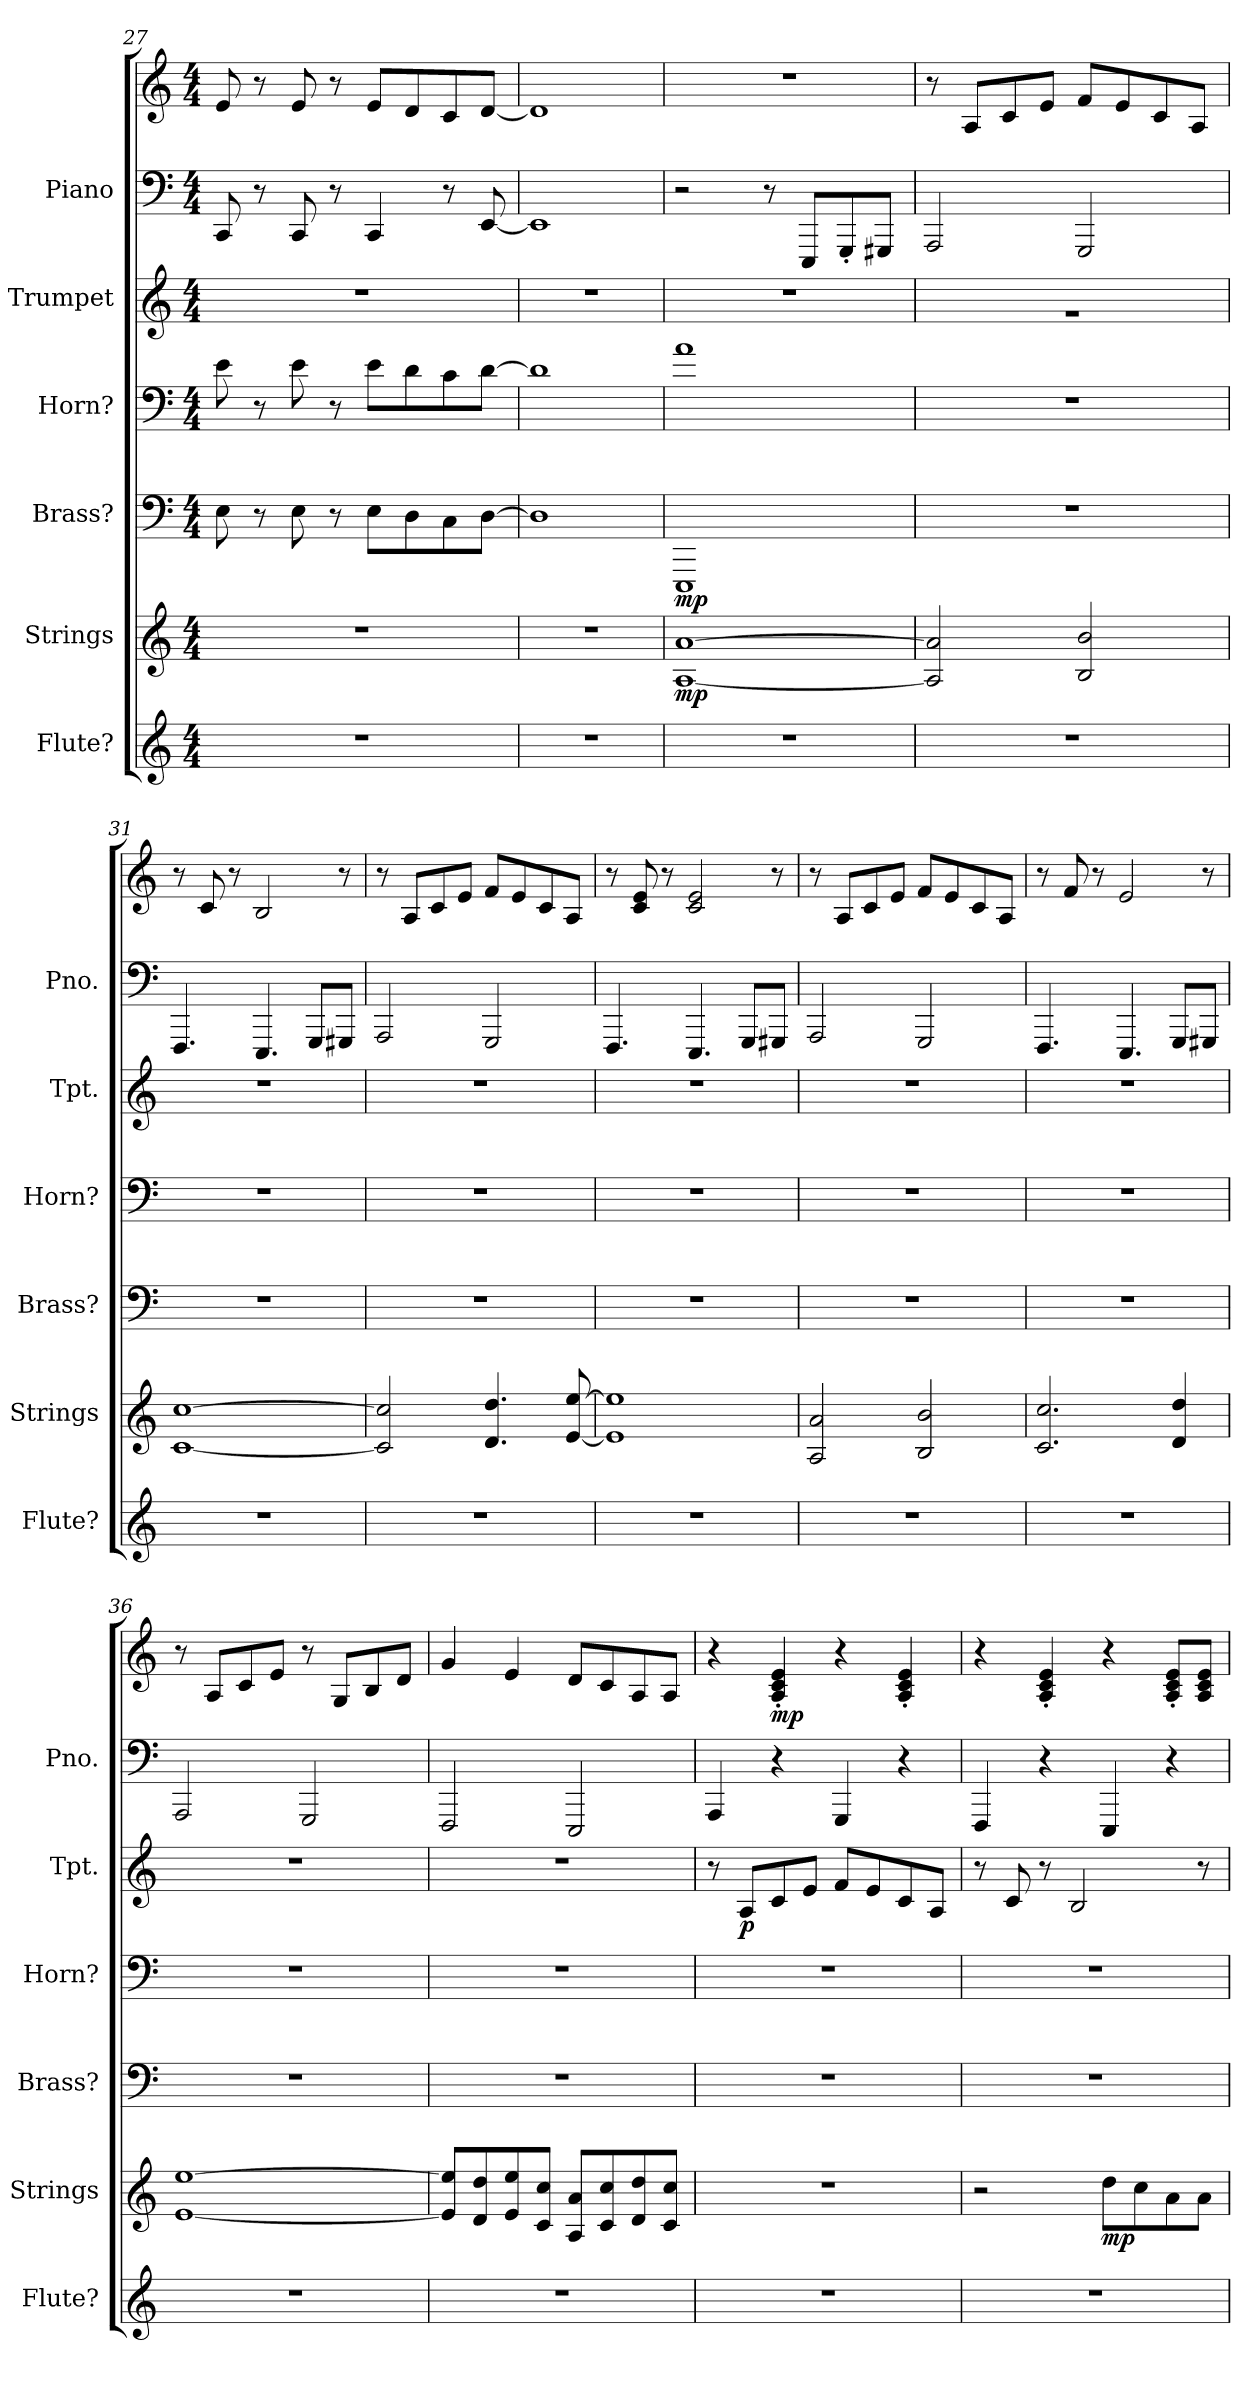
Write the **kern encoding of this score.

**kern	**kern	**dynam	**kern	**dynam	**kern	**kern	**dynam	**kern	**kern	**dynam
*part6	*part5	*part5	*part4	*part4	*part3	*part2	*part2	*part1	*part1	*part1
*staff7	*staff6	*staff6	*staff5	*staff5	*staff4	*staff3	*staff3	*staff2	*staff1	*staff1/2
*I"Flute?	*I"Strings	*	*I"Brass?	*	*I"Horn?	*I"Trumpet	*	*I"Piano	*	*
*I'Flute?	*I'Strings	*	*I'Brass?	*	*I'Horn?	*I'Tpt.	*	*I'Pno.	*	*
*clefG2	*clefG2	*	*clefF4	*	*clefF4	*clefG2	*	*clefF4	*clefG2	*
*	*	*	*	*	*ITrd7c12	*	*	*	*	*
*k[]	*k[]	*	*k[]	*	*k[]	*k[]	*	*k[]	*k[]	*
*M4/4	*M4/4	*	*M4/4	*	*M4/4	*M4/4	*	*M4/4	*M4/4	*
=27	=27	=27	=27	=27	=27	=27	=27	=27	=27	=27
1r	1r	.	8E\	.	8E\	1r	.	8CC/	8e/	.
.	.	.	8r	.	8r	.	.	8r	8r	.
.	.	.	8E\	.	8E\	.	.	8CC/	8e/	.
.	.	.	8r	.	8r	.	.	8r	8r	.
.	.	.	8E\L	.	8E\L	.	.	4CC/	8e/L	.
.	.	.	8D\	.	8D\	.	.	.	8d/	.
.	.	.	8C\	.	8C\	.	.	8r	8c/	.
.	.	.	[8D\J	.	[8D\J	.	.	[8EE/	[8d/J	.
=28	=28	=28	=28	=28	=28	=28	=28	=28	=28	=28
1r	1r	.	1D]	.	1D]	1r	.	1EE]	1d]	.
=29	=29	=29	=29	=29	=29	=29	=29	=29	=29	=29
!	!	!LO:DY:b	!	!LO:DY:b	!	!	!	!	!	!
1r	[1A [1a	mp	1EEE	mp	1A	1r	.	2r	1r	.
.	.	.	.	.	.	.	.	8r	.	.
.	.	.	.	.	.	.	.	8EEE/L	.	.
.	.	.	.	.	.	.	.	8GGG'/	.	.
.	.	.	.	.	.	.	.	8GGG#X/J	.	.
!!LO:LB:g=z
=30	=30	=30	=30	=30	=30	=30	=30	=30	=30	=30
1r	2A/] 2a/]	.	1r	.	1r	1rg	.	2AAA/	8r	.
.	.	.	.	.	.	.	.	.	8A/L	.
.	.	.	.	.	.	.	.	.	8c/	.
.	.	.	.	.	.	.	.	.	8e/J	.
.	2B/ 2b/	.	.	.	.	.	.	2GGG/	8f/L	.
.	.	.	.	.	.	.	.	.	8e/	.
.	.	.	.	.	.	.	.	.	8c/	.
.	.	.	.	.	.	.	.	.	8A/J	.
=31	=31	=31	=31	=31	=31	=31	=31	=31	=31	=31
1r	[1c [1cc	.	1r	.	1r	1r	.	4.FFF/	8r	.
.	.	.	.	.	.	.	.	.	8c/	.
.	.	.	.	.	.	.	.	.	8r	.
.	.	.	.	.	.	.	.	4.EEE/	2B/	.
.	.	.	.	.	.	.	.	8GGG/L	.	.
.	.	.	.	.	.	.	.	8GGG#X/J	8r	.
=32	=32	=32	=32	=32	=32	=32	=32	=32	=32	=32
1r	2c/] 2cc/]	.	1r	.	1r	1r	.	2AAA/	8r	.
.	.	.	.	.	.	.	.	.	8A/L	.
.	.	.	.	.	.	.	.	.	8c/	.
.	.	.	.	.	.	.	.	.	8e/J	.
.	4.d/ 4.dd/	.	.	.	.	.	.	2GGG/	8f/L	.
.	.	.	.	.	.	.	.	.	8e/	.
.	.	.	.	.	.	.	.	.	8c/	.
.	[8e/ [8ee/	.	.	.	.	.	.	.	8A/J	.
=33	=33	=33	=33	=33	=33	=33	=33	=33	=33	=33
1r	1e] 1ee]	.	1r	.	1r	1r	.	4.FFF/	8r	.
.	.	.	.	.	.	.	.	.	8c/ 8e/	.
.	.	.	.	.	.	.	.	.	8r	.
.	.	.	.	.	.	.	.	4.EEE/	2c/ 2e/	.
.	.	.	.	.	.	.	.	8GGG/L	.	.
.	.	.	.	.	.	.	.	8GGG#X/J	8r	.
!!LO:LB:g=z
=34	=34	=34	=34	=34	=34	=34	=34	=34	=34	=34
1r	2A/ 2a/	.	1r	.	1r	1r	.	2AAA/	8r	.
.	.	.	.	.	.	.	.	.	8A/L	.
.	.	.	.	.	.	.	.	.	8c/	.
.	.	.	.	.	.	.	.	.	8e/J	.
.	2B/ 2b/	.	.	.	.	.	.	2GGG/	8f/L	.
.	.	.	.	.	.	.	.	.	8e/	.
.	.	.	.	.	.	.	.	.	8c/	.
.	.	.	.	.	.	.	.	.	8A/J	.
=35	=35	=35	=35	=35	=35	=35	=35	=35	=35	=35
1r	2.c/ 2.cc/	.	1r	.	1r	1r	.	4.FFF/	8r	.
.	.	.	.	.	.	.	.	.	8f/	.
.	.	.	.	.	.	.	.	.	8r	.
.	.	.	.	.	.	.	.	4.EEE/	2e/	.
.	4d/ 4dd/	.	.	.	.	.	.	8GGG/L	.	.
.	.	.	.	.	.	.	.	8GGG#X/J	8r	.
=36	=36	=36	=36	=36	=36	=36	=36	=36	=36	=36
1r	[1e [1ee	.	1r	.	1r	1r	.	2AAA/	8r	.
.	.	.	.	.	.	.	.	.	8A/L	.
.	.	.	.	.	.	.	.	.	8c/	.
.	.	.	.	.	.	.	.	.	8e/J	.
.	.	.	.	.	.	.	.	2GGG/	8r	.
.	.	.	.	.	.	.	.	.	8G/L	.
.	.	.	.	.	.	.	.	.	8B/	.
.	.	.	.	.	.	.	.	.	8d/J	.
=37	=37	=37	=37	=37	=37	=37	=37	=37	=37	=37
1r	8e/] 8ee/]L	.	1r	.	1r	1r	.	2FFF/	4g/	.
.	8d/ 8dd/	.	.	.	.	.	.	.	.	.
.	8e/ 8ee/	.	.	.	.	.	.	.	4e/	.
.	8c/ 8cc/J	.	.	.	.	.	.	.	.	.
.	8A/ 8a/L	.	.	.	.	.	.	2EEE/	8d/L	.
.	8c/ 8cc/	.	.	.	.	.	.	.	8c/	.
.	8d/ 8dd/	.	.	.	.	.	.	.	8A/	.
.	8c/ 8cc/J	.	.	.	.	.	.	.	8A/J	.
!!LO:PB:g=z
=38	=38	=38	=38	=38	=38	=38	=38	=38	=38	=38
1r	1r	.	1r	.	1r	8r	.	4AAA/	4r	.
!	!	!	!	!	!	!	!LO:DY:b	!	!	!
.	.	.	.	.	.	8A/L	p	.	.	.
!	!	!	!	!	!	!	!	!	!	!LO:DY:b
.	.	.	.	.	.	8c/	.	4r	4A/' 4c/' 4e/'	mp
.	.	.	.	.	.	8e/J	.	.	.	.
.	.	.	.	.	.	8f/L	.	4GGG/	4r	.
.	.	.	.	.	.	8e/	.	.	.	.
.	.	.	.	.	.	8c/	.	4r	4A/' 4c/' 4e/'	.
.	.	.	.	.	.	8A/J	.	.	.	.
=39	=39	=39	=39	=39	=39	=39	=39	=39	=39	=39
1r	2r	.	1r	.	1r	8r	.	4FFF/	4r	.
.	.	.	.	.	.	8c/	.	.	.	.
.	.	.	.	.	.	8r	.	4r	4A/' 4c/' 4e/'	.
.	.	.	.	.	.	2B/	.	.	.	.
!	!	!LO:DY:b	!	!	!	!	!	!	!	!
.	8dd\L	mp	.	.	.	.	.	4EEE/	4r	.
.	8cc\	.	.	.	.	.	.	.	.	.
.	8a\	.	.	.	.	.	.	4r	8A/' 8c/' 8e/'L	.
.	8a\J	.	.	.	.	8r	.	.	8A/ 8c/ 8e/J	.
=	=	=	=	=	=	=	=	=	=	=
*-	*-	*-	*-	*-	*-	*-	*-	*-	*-	*-
